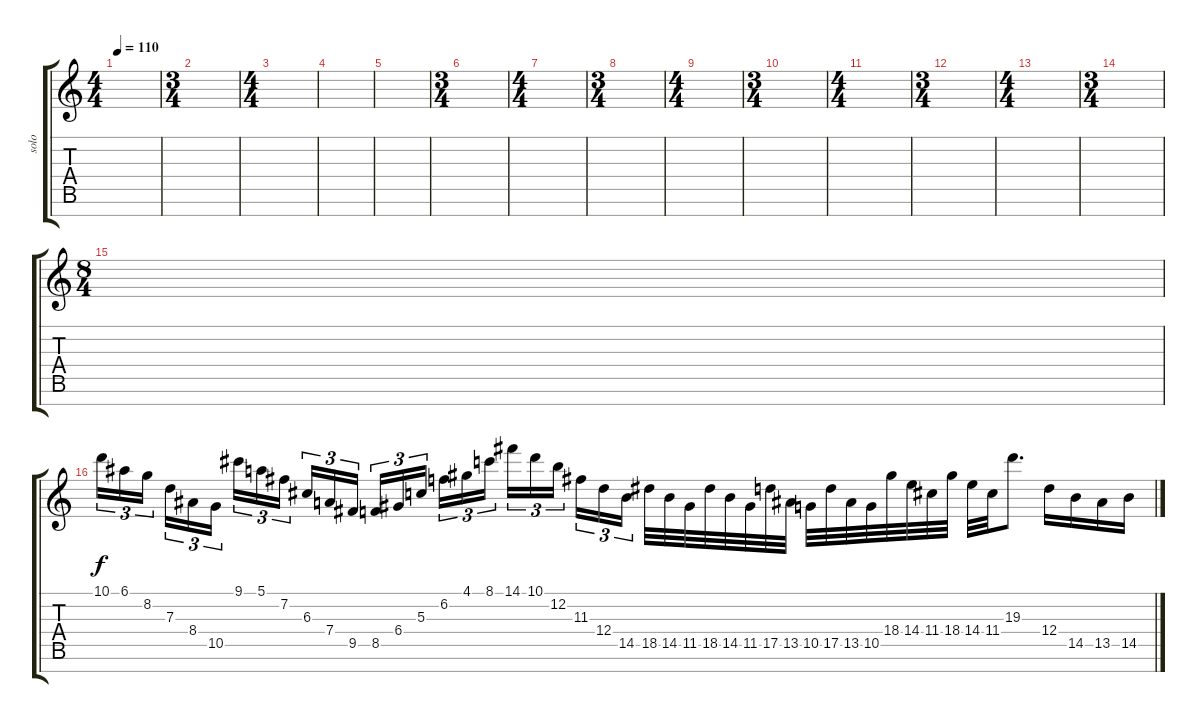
\track ("solo" "solo") {instrument distortionguitar}
\staff {score tabs}
\tuning (E4 B3 G3 D3 A2 E2 B1) {hide}
\ts (4 4)
\tempo 110
\clef g2
\ks c
|
\ts (3 4)
|
\ts (4 4)
|
|
|
\ts (3 4)
|
\ts (4 4)
|
\ts (3 4)
|
\ts (4 4)
|
\ts (3 4)
|
\ts (4 4)
|
\ts (3 4)
|
\ts (4 4)
|
\ts (3 4)
|
\ts (8 4)
|
10.1.16{tu (3 2)} 6.1.16{tu (3 2)} 8.2.16{tu (3 2) beam splitsecondary} 7.3.16{tu (3 2)} 8.4.16{tu (3 2)} 10.5.16{tu (3 2)} 9.1.16{tu (3 2)} 5.1.16{tu (3 2)} 7.2.16{tu (3 2) beam splitsecondary} 6.3.16{tu (3 2)} 7.4.16{tu (3 2)} 9.5.16{tu (3 2)} 8.5.16{tu (3 2)} 6.4.16{tu (3 2)} 5.3.16{tu (3 2) beam splitsecondary} 6.2.16{tu (3 2)} 4.1.16{tu (3 2)} 8.1.16{tu (3 2)} 14.1.16{tu (3 2)} 10.1.16{tu (3 2)} 12.2.16{tu (3 2) beam splitsecondary} 11.3.16{tu (3 2)} 12.4.16{tu (3 2)} 14.5.16{tu (3 2)} 18.5.32 14.5.32 11.5.32 18.5.32 14.5.32 11.5.32 17.5.32 13.5.32 10.5.32 17.5.32 13.5.32 10.5.32 18.4.32 14.4.32 11.4.32 18.4.32 14.4.32 11.4.32 19.3.8{d} 12.4.16 14.5.16 13.5.16 14.5.16
